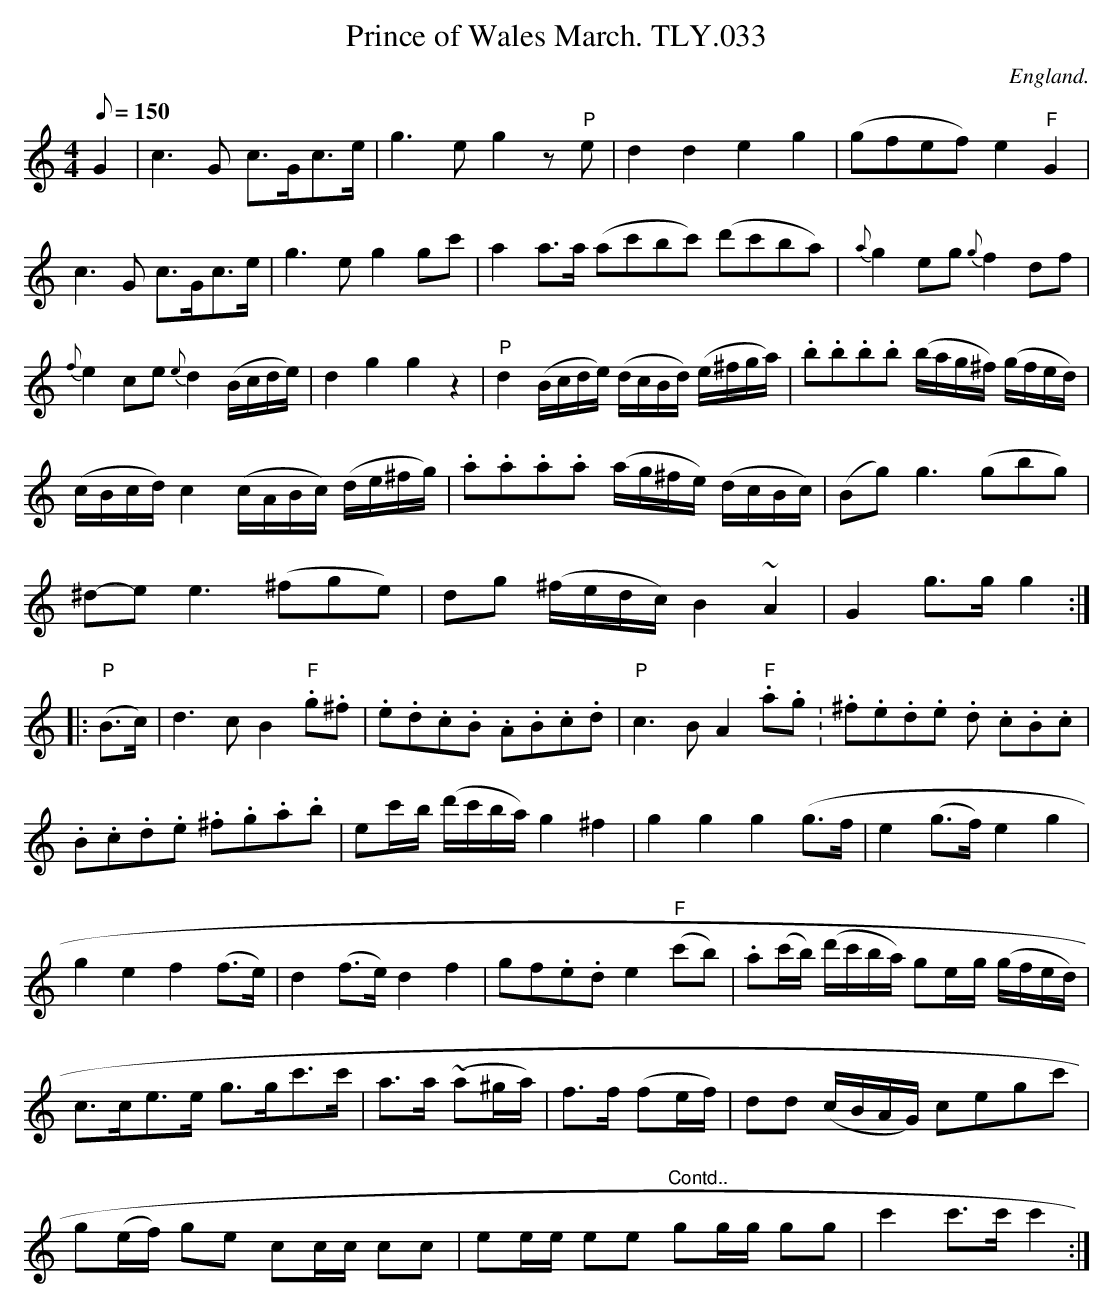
X:1
T:Prince of Wales March. TLY.033
M:4/4
L:1/8
Q:150
O:England.
K:C
G2|c3G c>Gc>e|g3e g2 z"P" e|d2d2e2g2|(gfef) e2"F"G2|!
c3G c>Gc>e|g3e g2 g-c'|a2 a>a (ac'bc') (d'c'ba)|{a}g2 e-g {g}f2 df|!
{f}e2 c-e {e}d2 (B/2c/2d/2e/2)|d2g2g2 z2|
"P"d2(B/c/d/e/) (d/c/B/d/) (e/^f/g/a/)|.b.b.b.b (b/a/g/^f/) (g/f/e/d/)|!
(c/B/c/d/)c2(c/A/B/c/) (d/e/^f/g/)|.a.a.a.a (a/g/^f/e/) (d/c/B/c/)|
(Bg)g3(gbg)|!^d-ee3(^fge)|dg (^f/e/d/c/)B2~A2|G2g>gg2:|!
|:"P"(B>c)|d3cB2"F".g.^f|.e.d.c.B .A.B.c.d|"P"c3BA2"F".a.g.|.^f.e.d.e .d
.c.B.c|!
.B.c.d.e .^f.g.a.b|ec'/-b/ (d'/c'/b/a/)g2^f2|g2g2g2(g>f|e2(g>f)e2g2|!
g2e2f2(f>e)|d2(f>e)d2f2|g-f.e.d e2"F"(c'b)|.a(c'/b/) (d'/c'/b/a/) ge/-g/
 (g/f/e/d/)|!
c>ce>e g>gc'>c'|a>a (~a^g/a/)|f>f (fe/f/)|dd (c/B/A/G/) cegc'|!
g(e/f/) ge cc/c/ cc|ee/e/ ee "Contd.."gg/g/ gg|c'2c'>c'c'2:|]
